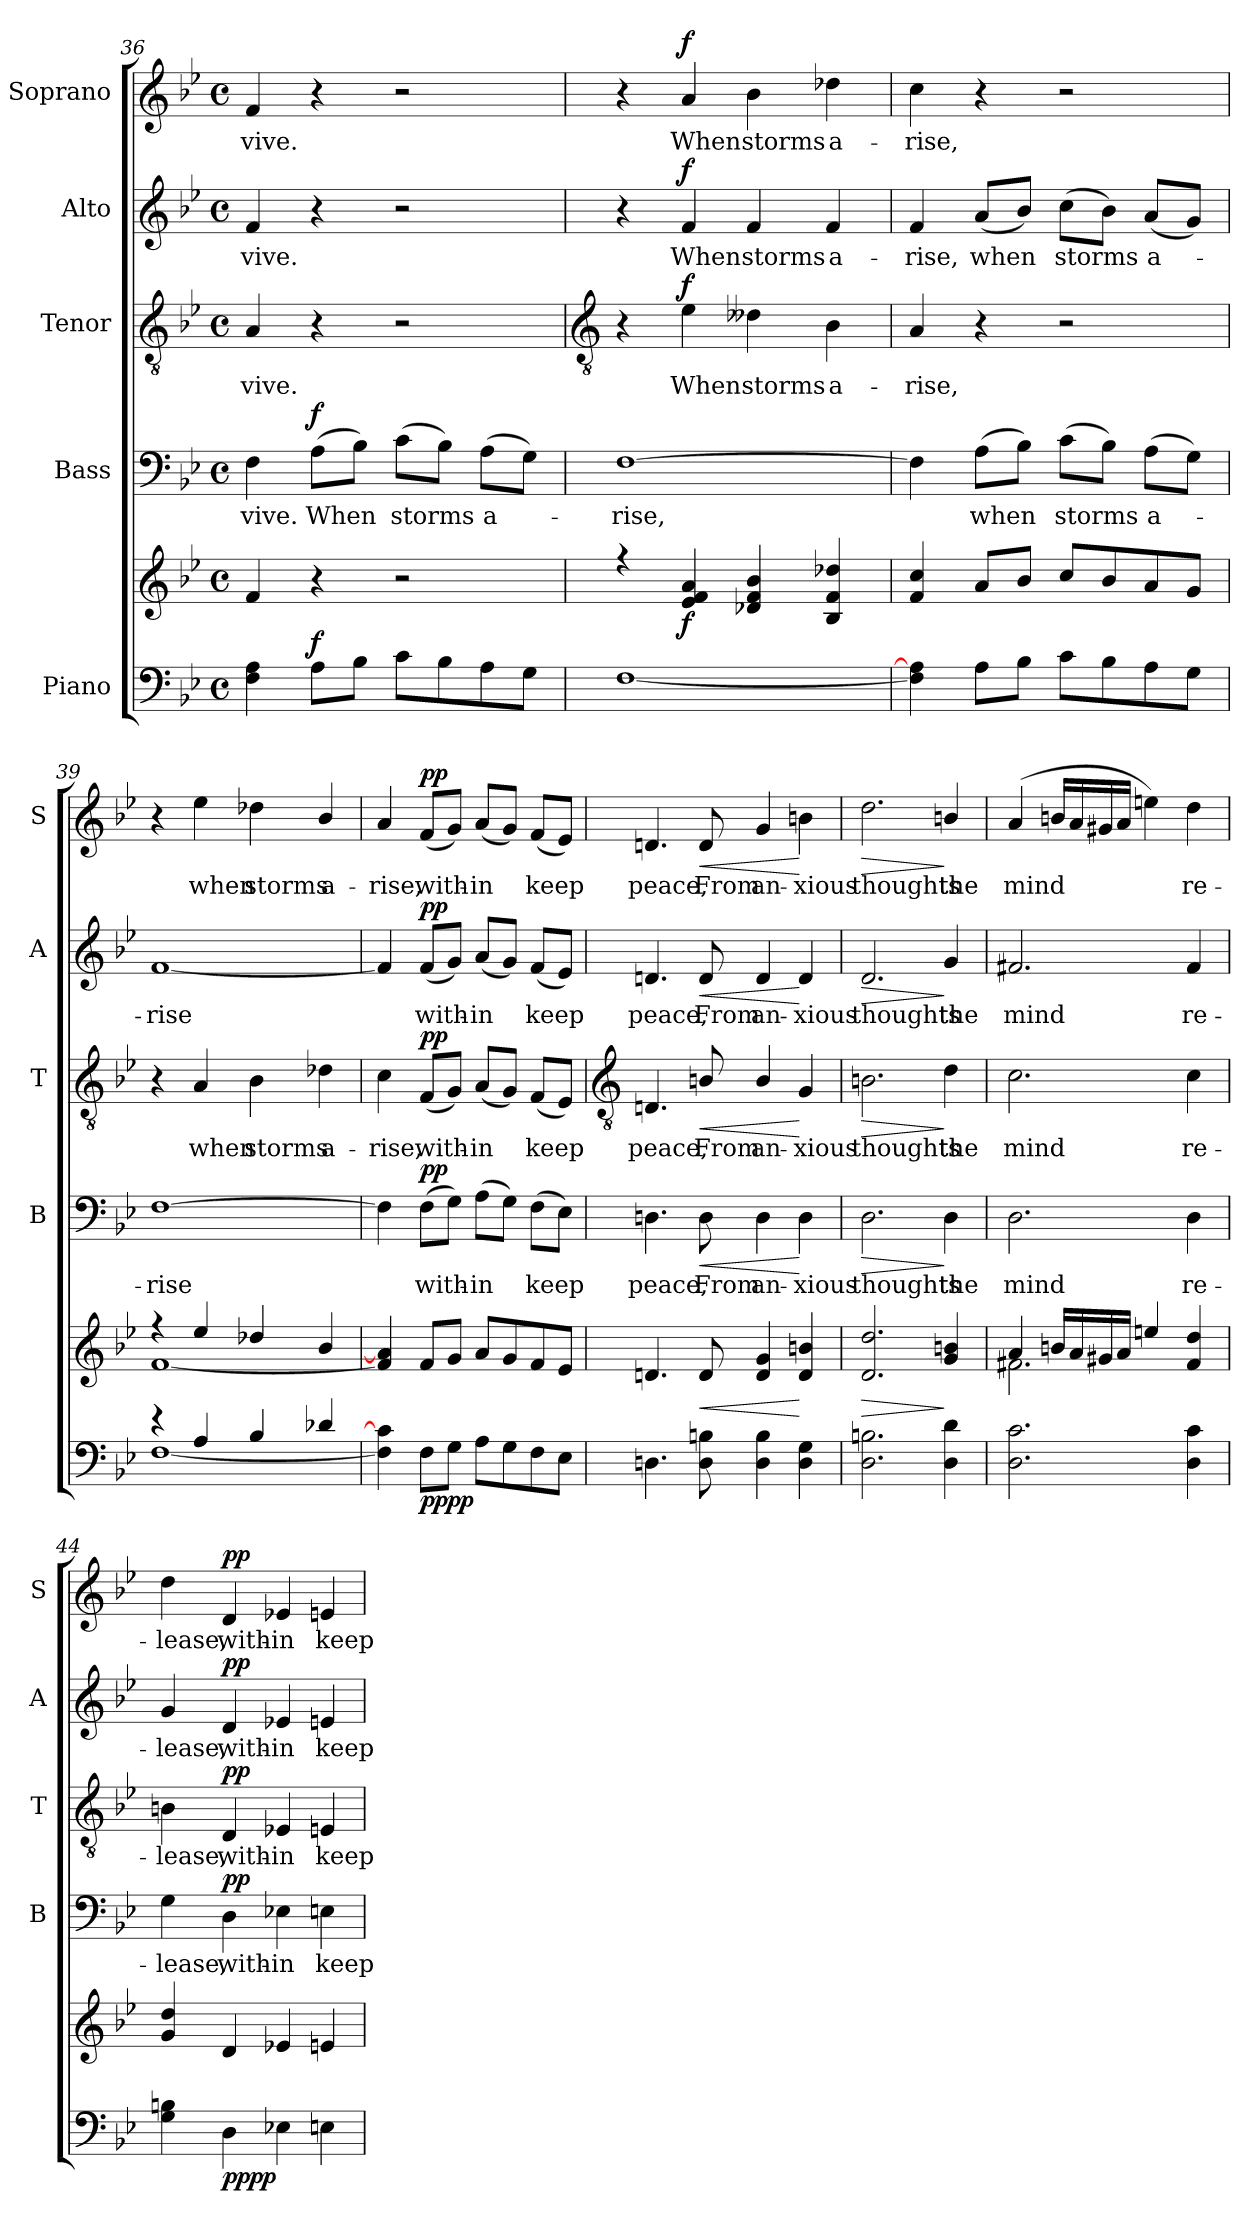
**kern	**kern	**dynam	**kern	**text	**dynam	**kern	**text	**dynam	**kern	**text	**dynam	**kern	**text	**dynam
*part5	*part5	*part5	*part4	*part4	*part4	*part3	*part3	*part3	*part2	*part2	*part2	*part1	*part1	*part1
*staff6	*staff5	*staff5/6	*staff4	*staff4	*staff4	*staff3	*staff3	*staff3	*staff2	*staff2	*staff2	*staff1	*staff1	*staff1
*I"Piano	*	*	*I"Bass	*	*	*I"Tenor	*	*	*I"Alto	*	*	*I"Soprano	*	*
*	*	*	*I'B	*	*	*I'T	*	*	*I'A	*	*	*I'S	*	*
*clefF4	*clefG2	*	*clefF4	*	*	*clefGv2	*	*	*clefG2	*	*	*clefG2	*	*
*k[b-e-]	*k[b-e-]	*	*k[b-e-]	*	*	*k[b-e-]	*	*	*k[b-e-]	*	*	*k[b-e-]	*	*
*B-:	*B-:	*	*B-:	*	*	*B-:	*	*	*B-:	*	*	*B-:	*	*
*M4/4	*M4/4	*	*M4/4	*	*	*M4/4	*	*	*M4/4	*	*	*M4/4	*	*
*met(c)	*met(c)	*	*met(c)	*	*	*met(c)	*	*	*met(c)	*	*	*met(c)	*	*
=36	=36	=36	=36	=36	=36	=36	=36	=36	=36	=36	=36	=36	=36	=36
!	!	!	!	!LO:LY:b	!	!	!LO:LY:b	!	!	!LO:LY:b	!	!	!LO:LY:b	!
4F 4A	4f	.	4F	-vive.	.	4A	-vive.	.	4f	-vive.	.	4f	-vive.	.
!	!	!LO:DY:a=2	!	!LO:LY:b	!LO:DY:b	!	!	!	!	!	!	!	!	!
8AL	4r	f	(>8AL	When	f	4r	.	.	4r	.	.	4r	.	.
8B-J	.	.	8B-J)	.	.	.	.	.	.	.	.	.	.	.
!	!	!	!	!LO:LY:b	!	!	!	!	!	!	!	!	!	!
8cL	2r	.	(>8cL	storms	.	2r	.	.	2r	.	.	2r	.	.
8B-	.	.	8B-J)	.	.	.	.	.	.	.	.	.	.	.
!	!	!	!	!LO:LY:b	!	!	!	!	!	!	!	!	!	!
8A	.	.	(>8AL	a-	.	.	.	.	.	.	.	.	.	.
8GJ	.	.	8GJ)	.	.	.	.	.	.	.	.	.	.	.
!!LO:LB:g=z
=37	=37	=37	=37	=37	=37	=37	=37	=37	=37	=37	=37	=37	=37	=37
*	*	*	*	*	*	*clefGv2	*	*	*	*	*	*	*	*
*^	*^	*	*	*	*	*	*	*	*	*	*	*	*	*
!	!	!	!	!	!	!LO:LY:b	!	!	!	!	!	!	!	!	!	!
1ryy	[1F\	4r	1ryy	.	[1F	rise,	.	4r	.	.	4r	.	.	4r	.	.
!	!	!	!	!LO:DY:b	!	!	!	!	!LO:LY:b	!LO:DY:b	!	!LO:LY:b	!LO:DY:b	!	!LO:LY:b	!LO:DY:b
.	.	4e-/ 4f/ 4a/	.	f	.	.	.	4e-	When	f	4f	When	f	4a	When	f
!	!	!	!	!	!	!	!	!	!LO:LY:b	!	!	!LO:LY:b	!	!	!LO:LY:b	!
.	.	4d-X/ 4f/ 4b-/	.	.	.	.	.	4d--X	storms	.	4f	storms	.	4b-	storms	.
!	!	!	!	!	!	!	!	!	!LO:LY:b	!	!	!LO:LY:b	!	!	!LO:LY:b	!
.	.	4B-/ 4f/ 4dd-X/	.	.	.	.	.	4B-	a-	.	4f	a-	.	4dd-X	a-	.
=38	=38	=38	=38	=38	=38	=38	=38	=38	=38	=38	=38	=38	=38	=38	=38	=38
!	!	!	!	!	!	!	!	!	!LO:LY:b	!	!	!LO:LY:b	!	!	!LO:LY:b	!
1ryy	4F\] 4A\]	4f/ 4cc/	1ryy	.	4F]	.	.	4A	-rise,	.	4f	-rise,	.	4cc	-rise,	.
!	!	!	!	!	!	!LO:LY:b	!	!	!	!	!	!LO:LY:b	!	!	!	!
.	8A\L	8a/L	.	.	(>8AL	when	.	4r	.	.	(<8aL	when	.	4r	.	.
.	8B-\J	8b-/J	.	.	8B-J)	.	.	.	.	.	8b-J)	.	.	.	.	.
!	!	!	!	!	!	!LO:LY:b	!	!	!	!	!	!LO:LY:b	!	!	!	!
.	8c\L	8cc/L	.	.	(>8cL	storms	.	2r	.	.	(>8ccL	storms	.	2r	.	.
.	8B-\	8b-/	.	.	8B-J)	.	.	.	.	.	8b-J)	.	.	.	.	.
!	!	!	!	!	!	!LO:LY:b	!	!	!	!	!	!LO:LY:b	!	!	!	!
.	8A\	8a/	.	.	(>8AL	a-	.	.	.	.	(<8aL	a-	.	.	.	.
.	8G\J	8g/J	.	.	8GJ)	.	.	.	.	.	8gJ)	.	.	.	.	.
=39	=39	=39	=39	=39	=39	=39	=39	=39	=39	=39	=39	=39	=39	=39	=39	=39
!	!	!	!	!	!	!LO:LY:b	!	!	!	!	!	!LO:LY:b	!	!	!	!
4r	[1F\	4r	[1f\	.	[1F	rise	.	4r	.	.	[1f	rise	.	4r	.	.
!	!	!	!	!	!	!	!	!	!LO:LY:b	!	!	!	!	!	!LO:LY:b	!
4A/	.	4ee-/	.	.	.	.	.	4A	when	.	.	.	.	4ee-	when	.
!	!	!	!	!	!	!	!	!	!LO:LY:b	!	!	!	!	!	!LO:LY:b	!
4B-/	.	4dd-X/	.	.	.	.	.	4B-	storms	.	.	.	.	4dd-X	storms	.
!	!	!	!	!	!	!	!	!	!LO:LY:b	!	!	!	!	!	!LO:LY:b	!
4d-X/	.	4b-/	.	.	.	.	.	4d-X	a-	.	.	.	.	4b-/	a-	.
*v	*v	*	*	*	*	*	*	*	*	*	*	*	*	*	*	*
=40	=40	=40	=40	=40	=40	=40	=40	=40	=40	=40	=40	=40	=40	=40	=40
!	!	!	!	!	!	!	!	!LO:LY:b	!	!	!	!	!	!LO:LY:b	!
4F\] 4c\]	4ryy	4f/] 4a/]	.	4F]	.	.	4c	-rise,	.	4f]	.	.	4a	-rise,	.
!	!	!	!LO:DY:b=2	!	!LO:LY:b	!	!	!LO:LY:b	!	!	!LO:LY:b	!	!	!LO:LY:b	!
!	!	!	!LO:DY:n=1:b	!	!	!LO:DY:b	!	!	!LO:DY:b	!	!	!LO:DY:b	!	!	!LO:DY:b
8F\L	8f/L	4ryy	pp pp	(>8FL	with-	pp	(<8FL	with-	pp	(<8fL	with-	pp	(<8fL	with-	pp
8G\J	8g/J	.	.	8GJ)	.	.	8GJ)	.	.	8gJ)	.	.	8gJ)	.	.
!	!	!	!	!	!LO:LY:b	!	!	!LO:LY:b	!	!	!LO:LY:b	!	!	!LO:LY:b	!
8A\L	8a/L	2ryy	.	(>8AL	in	.	(<8AL	in	.	(<8aL	in	.	(<8aL	in	.
8G\	8g/	.	.	8GJ)	.	.	8GJ)	.	.	8gJ)	.	.	8gJ)	.	.
!	!	!	!	!	!LO:LY:b	!	!	!LO:LY:b	!	!	!LO:LY:b	!	!	!LO:LY:b	!
8F\	8f/	.	.	(>8FL	keep	.	(<8FL	keep	.	(<8fL	keep	.	(<8fL	keep	.
8E-\J	8e-/J	.	.	8E-J)	.	.	8E-J)	.	.	8e-J)	.	.	8e-J)	.	.
!!LO:LB:g=z
=41	=41	=41	=41	=41	=41	=41	=41	=41	=41	=41	=41	=41	=41	=41	=41
*	*	*	*	*	*	*	*clefGv2	*	*	*	*	*	*	*	*
!	!	!	!	!	!LO:LY:b	!	!	!LO:LY:b	!	!	!LO:LY:b	!	!	!LO:LY:b	!
4.Dn	4.dn/	1ryy	.	4.Dn	peace,	.	4.Dn	peace,	.	4.dn	peace,	.	4.dn	peace,	.
!	!	!	!LO:HP:b	!	!LO:LY:b	!LO:HP:b	!	!LO:LY:b	!LO:HP:b	!	!LO:LY:b	!LO:HP:b	!	!LO:LY:b	!LO:HP:b
8D 8Bn	8d/	.	<	8D	From	<	8Bn/	From	<	8d	From	<	8d	From	<
!	!	!	!	!	!LO:LY:b	!	!	!LO:LY:b	!	!	!LO:LY:b	!	!	!LO:LY:b	!
4D 4B	4d/ 4g/	.	.	4D	an-	.	4B/	an-	.	4d	an-	.	4g	an-	.
!	!	!	!	!	!LO:LY:b	!	!	!LO:LY:b	!	!	!LO:LY:b	!	!	!LO:LY:b	!
4D 4G	4d/ 4bn/	.	[	4D	-xious	[	4G	-xious	[	4d	-xious	[	4bn	-xious	[
=42	=42	=42	=42	=42	=42	=42	=42	=42	=42	=42	=42	=42	=42	=42	=42
!	!	!	!LO:HP:b	!	!LO:LY:b	!LO:HP:b	!	!LO:LY:b	!LO:HP:b	!	!LO:LY:b	!LO:HP:b	!	!LO:LY:b	!LO:HP:b
2.D 2.Bn	2.d/ 2.dd/	1ryy	>	2.D	thoughts	>	2.Bn	thoughts	>	2.d	thoughts	>	2.dd	thoughts	>
!	!	!	!	!	!LO:LY:b	!	!	!LO:LY:b	!	!	!LO:LY:b	!	!	!LO:LY:b	!
4D 4d	4g/ 4bn/	.	]	4D	the	]	4d	the	]	4g	the	]	4bn/	the	]
=43	=43	=43	=43	=43	=43	=43	=43	=43	=43	=43	=43	=43	=43	=43	=43
!	!	!	!	!	!LO:LY:b	!	!	!LO:LY:b	!	!	!LO:LY:b	!	!	!LO:LY:b	!
2.D 2.c	4a/	2.f#X\	.	2.D	mind	.	2.c	mind	.	2.f#X	mind	.	(<4a	mind	.
.	16bn/LL	.	.	.	.	.	.	.	.	.	.	.	16bnLL	.	.
.	16a/	.	.	.	.	.	.	.	.	.	.	.	16a	.	.
.	16g#X/	.	.	.	.	.	.	.	.	.	.	.	16g#X	.	.
.	16a/JJ	.	.	.	.	.	.	.	.	.	.	.	16aJJ	.	.
.	4een/	.	.	.	.	.	.	.	.	.	.	.	4een)	.	.
!	!	!	!	!	!LO:LY:b	!	!	!LO:LY:b	!	!	!LO:LY:b	!	!	!LO:LY:b	!
4D 4c	4f#/ 4dd/	4ryy	.	4D	re-	.	4c	re-	.	4f#	re-	.	4dd	re-	.
=44	=44	=44	=44	=44	=44	=44	=44	=44	=44	=44	=44	=44	=44	=44	=44
!	!	!	!	!	!LO:LY:b	!	!	!LO:LY:b	!	!	!LO:LY:b	!	!	!LO:LY:b	!
4G 4Bn	4g/ 4dd/	1ryy	.	4G	-lease,	.	4Bn	-lease,	.	4g	-lease,	.	4dd	-lease,	.
!	!	!	!LO:DY:b=2	!	!LO:LY:b	!	!	!LO:LY:b	!	!	!LO:LY:b	!	!	!LO:LY:b	!
!	!	!	!LO:DY:n=1:b	!	!	!LO:DY:b	!	!	!LO:DY:b	!	!	!LO:DY:b	!	!	!LO:DY:b
4D	4d/	.	pp pp	4D	with-	pp	4D	with-	pp	4d	with-	pp	4d	with-	pp
!	!	!	!	!	!LO:LY:b	!	!	!LO:LY:b	!	!	!LO:LY:b	!	!	!LO:LY:b	!
4E-X	4e-X/	.	.	4E-X	-in	.	4E-X	-in	.	4e-X	-in	.	4e-X	-in	.
!	!	!	!	!	!LO:LY:b	!	!	!LO:LY:b	!	!	!LO:LY:b	!	!	!LO:LY:b	!
4En	4en/	.	.	4En	keep	.	4En	keep	.	4en	keep	.	4en	keep	.
*	*v	*v	*	*	*	*	*	*	*	*	*	*	*	*	*
=	=	=	=	=	=	=	=	=	=	=	=	=	=	=
*-	*-	*-	*-	*-	*-	*-	*-	*-	*-	*-	*-	*-	*-	*-
